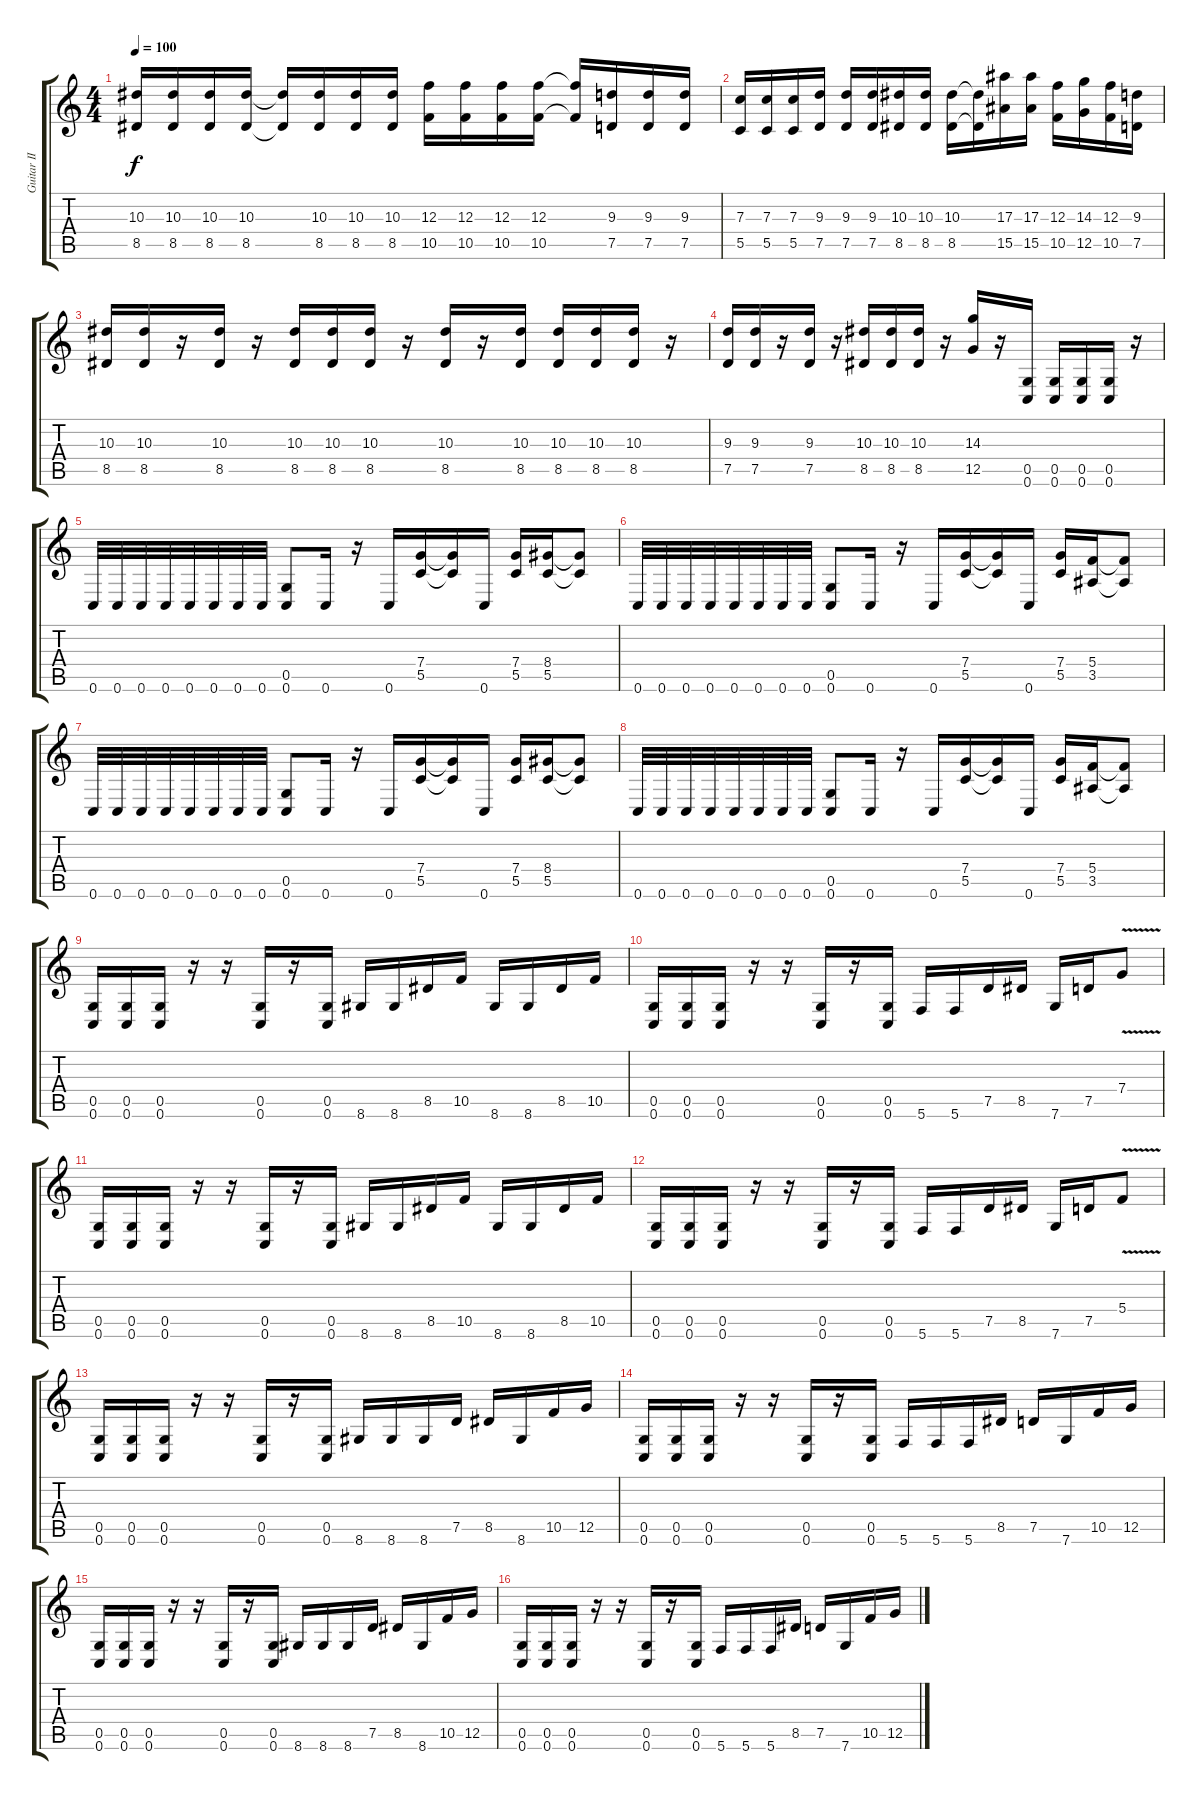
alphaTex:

\track ("Guitar II" "Guitar II") {instrument distortionguitar}
\staff {score tabs}
\tuning (D4 A3 F3 C3 G2 C2) {hide}
\ts (4 4)
\tempo 100
\clef g2
\ks c
(10.3 8.5).16{dy f} (10.3 8.5).16 (10.3 8.5).16 (10.3 8.5).16 (10.3{t} 8.5{t}).16 (10.3 8.5).16 (10.3 8.5).16 (10.3 8.5).16 (12.3 10.5).16 (12.3 10.5).16 (12.3 10.5).16 (12.3 10.5).16 (12.3{t} 10.5{t}).16 (9.3 7.5).16 (9.3 7.5).16 (9.3 7.5).16 |
(7.3 5.5).16 (7.3 5.5).16 (7.3 5.5).16 (9.3 7.5).16 (9.3 7.5).16 (9.3 7.5).16 (10.3 8.5).16 (10.3 8.5).16 (10.3 8.5).16 (10.3{t} 8.5{t}).16 (17.3 15.5).16 (17.3 15.5).16 (12.3 10.5).16 (14.3 12.5).16 (12.3 10.5).16 (9.3 7.5).16 |
(10.3 8.5).16 (10.3 8.5).16 r.16 (10.3 8.5).16 r.16 (10.3 8.5).16 (10.3 8.5).16 (10.3 8.5).16 r.16 (10.3 8.5).16 r.16 (10.3 8.5).16 (10.3 8.5).16 (10.3 8.5).16 (10.3 8.5).16 r.16 |
(9.3 7.5).16 (9.3 7.5).16 r.16 (9.3 7.5).16 r.16 (10.3 8.5).16 (10.3 8.5).16 (10.3 8.5).16 r.16 (14.3 12.5).16 r.16 (0.5 0.6).16 (0.5 0.6).16 (0.5 0.6).16 (0.5 0.6).16 r.16 |
0.6.32{volume 14} 0.6.32 0.6.32 0.6.32 0.6.32 0.6.32 0.6.32 0.6.32 (0.5 0.6).8 0.6.16 r.16 0.6.16 (7.4 5.5).16 (7.4{t} 5.5{t}).16 0.6.16 (7.4 5.5).16 (8.4 5.5).16 (8.4{t} 5.5{t}).8 |
0.6.32 0.6.32 0.6.32 0.6.32 0.6.32 0.6.32 0.6.32 0.6.32 (0.5 0.6).8 0.6.16 r.16 0.6.16 (7.4 5.5).16 (7.4{t} 5.5{t}).16 0.6.16 (7.4 5.5).16 (5.4 3.5).16 (5.4{t} 3.5{t}).8 |
0.6.32 0.6.32 0.6.32 0.6.32 0.6.32 0.6.32 0.6.32 0.6.32 (0.5 0.6).8 0.6.16 r.16 0.6.16 (7.4 5.5).16 (7.4{t} 5.5{t}).16 0.6.16 (7.4 5.5).16 (8.4 5.5).16 (8.4{t} 5.5{t}).8 |
0.6.32 0.6.32 0.6.32 0.6.32 0.6.32 0.6.32 0.6.32 0.6.32 (0.5 0.6).8 0.6.16 r.16 0.6.16 (7.4 5.5).16 (7.4{t} 5.5{t}).16 0.6.16 (7.4 5.5).16 (5.4 3.5).16 (5.4{t} 3.5{t}).8 |
(0.5 0.6).16{instrument distortionguitar} (0.5 0.6).16 (0.5 0.6).16 r.16 r.16 (0.5 0.6).16 r.16 (0.5 0.6).16 8.6.16 8.6.16 8.5.16 10.5.16 8.6.16 8.6.16 8.5.16 10.5.16 |
(0.5 0.6).16 (0.5 0.6).16 (0.5 0.6).16 r.16 r.16 (0.5 0.6).16 r.16 (0.5 0.6).16 5.6.16 5.6.16 7.5.16 8.5.16 7.6.16 7.5.16 7.4{v}.8 |
(0.5 0.6).16 (0.5 0.6).16 (0.5 0.6).16 r.16 r.16 (0.5 0.6).16 r.16 (0.5 0.6).16 8.6.16 8.6.16 8.5.16 10.5.16 8.6.16 8.6.16 8.5.16 10.5.16 |
(0.5 0.6).16 (0.5 0.6).16 (0.5 0.6).16 r.16 r.16 (0.5 0.6).16 r.16 (0.5 0.6).16 5.6.16 5.6.16 7.5.16 8.5.16 7.6.16 7.5.16 5.4{v}.8 |
(0.5 0.6).16 (0.5 0.6).16 (0.5 0.6).16 r.16 r.16 (0.5 0.6).16 r.16 (0.5 0.6).16 8.6.16 8.6.16 8.6.16 7.5.16 8.5.16 8.6.16 10.5.16 12.5.16 |
(0.5 0.6).16 (0.5 0.6).16 (0.5 0.6).16 r.16 r.16 (0.5 0.6).16 r.16 (0.5 0.6).16 5.6.16 5.6.16 5.6.16 8.5.16 7.5.16 7.6.16 10.5.16 12.5.16 |
(0.5 0.6).16 (0.5 0.6).16 (0.5 0.6).16 r.16 r.16 (0.5 0.6).16 r.16 (0.5 0.6).16 8.6.16 8.6.16 8.6.16 7.5.16 8.5.16 8.6.16 10.5.16 12.5.16 |
(0.5 0.6).16 (0.5 0.6).16 (0.5 0.6).16 r.16 r.16 (0.5 0.6).16 r.16 (0.5 0.6).16 5.6.16 5.6.16 5.6.16 8.5.16 7.5.16 7.6.16 10.5.16 12.5.16
